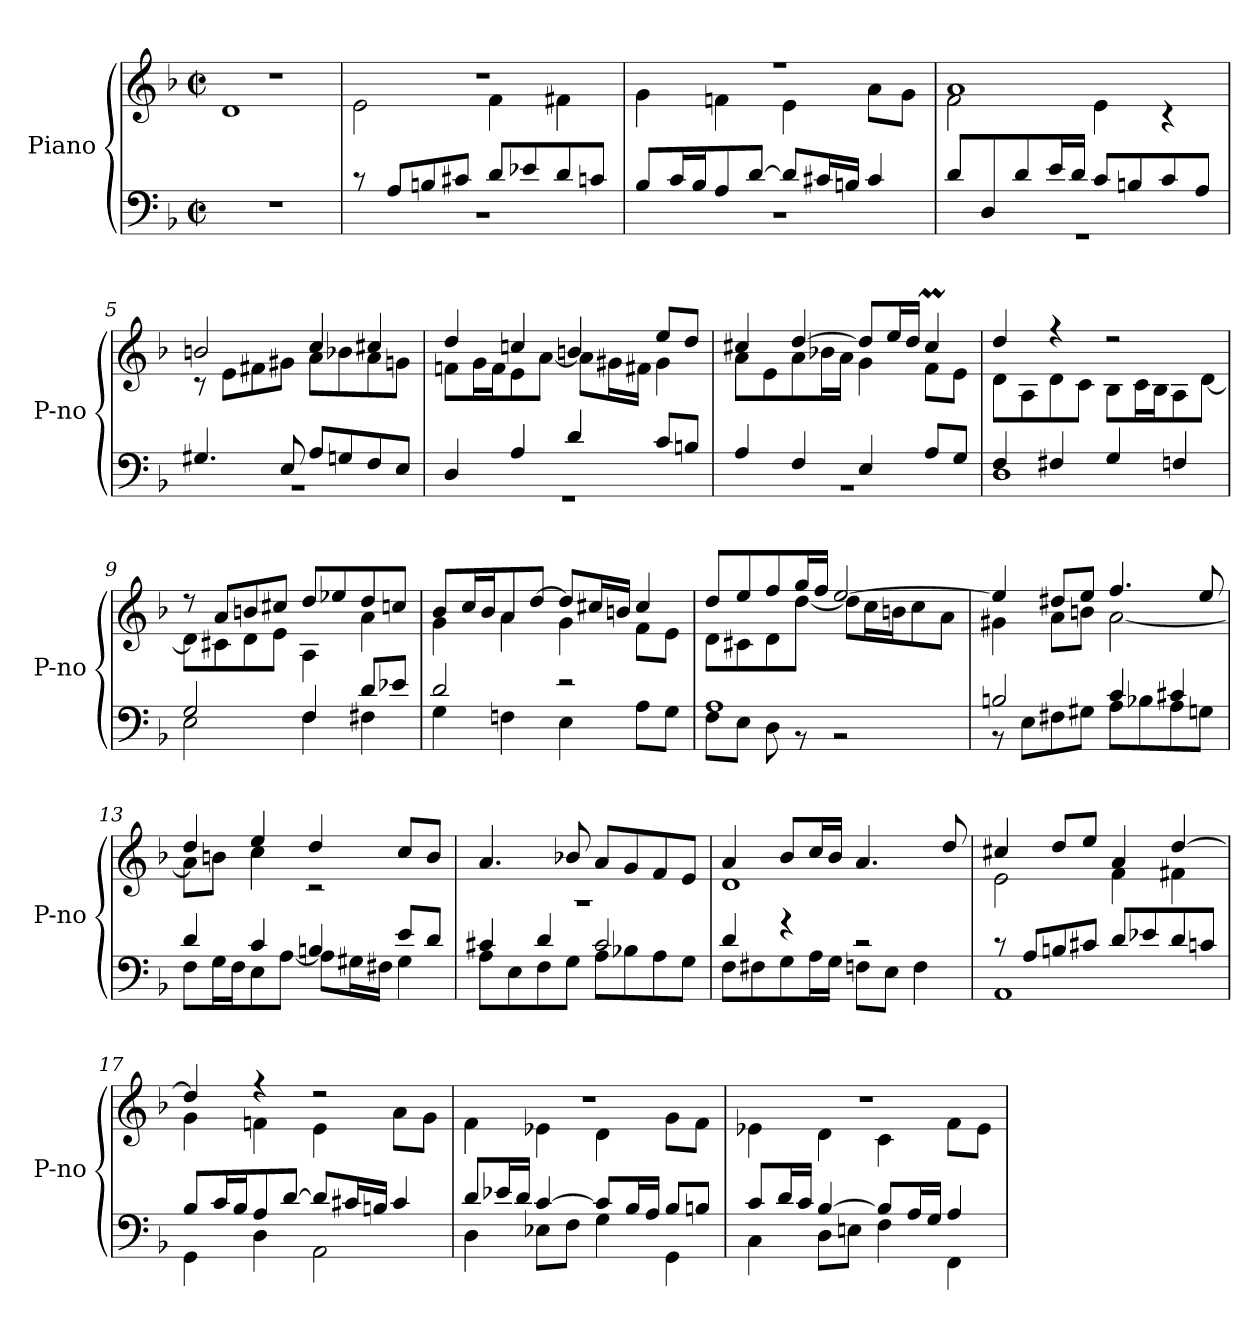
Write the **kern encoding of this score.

**kern	**kern
*part2	*part1
*staff2	*staff1
*I"Piano	*I"Piano
*I'P-no	*I'P-no
*clefF4	*clefG2
*k[b-]	*k[b-]
*M2/2	*M2/2
*met(c|)	*met(c|)
=1	=1
*	*^
1r	1r	1d\
=2	=2	=2
*^	*	*
8r	1r	1r	2e\
8A/L	.	.	.
8Bn/	.	.	.
8c#X/J	.	.	.
8d/L	.	.	4f\
8e-X/	.	.	.
8d/	.	.	4f#X\
8cn/J	.	.	.
=3	=3	=3	=3
8B-/L	1r	1r	4g\
16c/L	.	.	.
16B-/J	.	.	.
8A/	.	.	4fn\
[8d/J	.	.	.
8d/L]	.	.	4e\
16c#X/L	.	.	.
16Bn/JJ	.	.	.
4c#/	.	.	8a\L
.	.	.	8g\J
=4	=4	=4	=4
8d/L	1r	1a/	2f\
8D/	.	.	.
8d/	.	.	.
16e/L	.	.	.
16d/JJ	.	.	.
8c/L	.	.	4e\
8Bn/	.	.	.
8c/	.	.	4r
8A/J	.	.	.
=5	=5	=5	=5
4.G#X/	1r	2bn/	8r
.	.	.	8e\L
.	.	.	8f#X\
8E/	.	.	8g#X\J
8A/L	.	4cc/	8a\L
8Gn/	.	.	8b-X\
8F/	.	4cc#X/	8a\
8E/J	.	.	8gn\J
=6	=6	=6	=6
4D/	1r	4dd/	8fn\L
.	.	.	16g\L
.	.	.	16f\J
4A/	.	4ccn/	8e\
.	.	.	[8a\J
4d/	.	4bn/	8a\L]
.	.	.	16g#X\L
.	.	.	16f#X\JJ
8c/L	.	8ee/L	4g#\
8Bn/J	.	8dd/J	.
=7	=7	=7	=7
4A/	1r	4cc#X/	8a\L
.	.	.	8e\
4F/	.	[4dd/	8a\
.	.	.	16b-X\L
.	.	.	16a\JJ
4E/	.	8dd/L]	4g\
.	.	16ee/L	.
.	.	16dd/JJ	.
8A/L	.	4cc#m/	8f\L
8G/J	.	.	8e\J
=8	=8	=8	=8
4F/	1D\	4dd/	8d\L
.	.	.	8A\
4F#X/	.	4r	8d\
.	.	.	8c\J
4G/	.	2r	8B-\L
.	.	.	16c\L
.	.	.	16B-\J
4Fn/	.	.	8A\
.	.	.	[8d\J
=9	=9	=9	=9
2G/	2E\	8r	8d\L]
.	.	8a/L	8c#X\
.	.	8bn/	8d\
.	.	8cc#X/J	8e\J
4F/	4F\	8dd/L	4A\
.	.	8ee-X/	.
8d/L	4F#X\	8dd/	4a\
8e-X/J	.	8ccn/J	.
=10	=10	=10	=10
2d/	4G\	8b-/L	4g\
.	.	16cc/L	.
.	.	16b-/J	.
.	4Fn\	8a/	4a\
.	.	[8dd/J	.
2r	4E\	8dd/L]	4g\
.	.	16cc#X/L	.
.	.	16bn/JJ	.
.	8A\L	4cc#/	8f\L
.	8G\J	.	8e\J
=11	=11	=11	=11
1A/	8F\L	8dd/L	8d\L
.	8E\J	8ee/	8c#X\
.	8D\	8ff/	8d\
.	8r	16gg/L	[8dd\J
.	.	16ff/JJ	.
.	2r	[2ee/	8dd\L]
.	.	.	16cc\L
.	.	.	16bn\J
.	.	.	8cc\
.	.	.	8a\J
=12	=12	=12	=12
2Bn/	8r	4ee/]	4g#X\
.	8E\L	.	.
.	8F#X\	8dd#X/L	8a\L
.	8G#X\J	8ee/J	8bn\J
4c/	8A\L	4.ff/	[2a\
.	8B-X\	.	.
4c#X/	8A\	.	.
.	8Gn\J	8ee/	.
=13	=13	=13	=13
4d/	8F\L	4dd/	8a\L]
.	16G\L	.	8bn\J
.	16F\J	.	.
4c/	8E\	4ee/	4cc\
.	[8A\J	.	.
4Bn/	8A\L]	4dd/	2r
.	16G#X\L	.	.
.	16F#X\JJ	.	.
8e/L	4G#\	8cc/L	.
8d/J	.	8b/J	.
=14	=14	=14	=14
4c#X/	8A\L	4.a/	1r
.	8E\	.	.
4d/	8F\	.	.
.	8G\J	8b-X/	.
2c#/	8A\L	8a/L	.
.	8B-X\	8g/	.
.	8A\	8f/	.
.	8G\J	8e/J	.
=15	=15	=15	=15
4d/	8F\L	4a/	1d\
.	8F#X\	.	.
4r	8G\	8b-/L	.
.	16A\L	16cc/L	.
.	16G\JJ	16b-/JJ	.
2r	8Fn\L	4.a/	.
.	8E\J	.	.
.	4F\	.	.
.	.	8dd/	.
=16	=16	=16	=16
8r	1AA\	4cc#X/	2e\
8A/L	.	.	.
8Bn/	.	8dd/L	.
8c#X/J	.	8ee/J	.
8d/L	.	4a/	4f\
8e-X/	.	.	.
8d/	.	[4dd/	4f#X\
8cn/J	.	.	.
=17	=17	=17	=17
8B-/L	4GG\	4dd/]	4g\
16c/L	.	.	.
16B-/J	.	.	.
8A/	4D\	4r	4fn\
[8d/J	.	.	.
8d/L]	2AA\	2r	4e\
16c#X/L	.	.	.
16Bn/JJ	.	.	.
4c#/	.	.	8a\L
.	.	.	8g\J
=18	=18	=18	=18
8d/L	4D\	1r	4f\
16e-X/L	.	.	.
16d/JJ	.	.	.
[4c/	8E-X\L	.	4e-X\
.	8F\J	.	.
8c/L]	4G\	.	4d\
16B-/L	.	.	.
16A/JJ	.	.	.
8B-/L	4GG\	.	8g\L
8Bn/J	.	.	8f\J
=19	=19	=19	=19
8c/L	4C\	1r	4e-X\
16d/L	.	.	.
16c/JJ	.	.	.
[4B-/	8D\L	.	4d\
.	8En\J	.	.
8B-/L]	4F\	.	4c\
16A/L	.	.	.
16G/JJ	.	.	.
4A/	4FF\	.	8f\L
.	.	.	8e-\J
*v	*v	*	*
*	*v	*v
=	=
*-	*-
